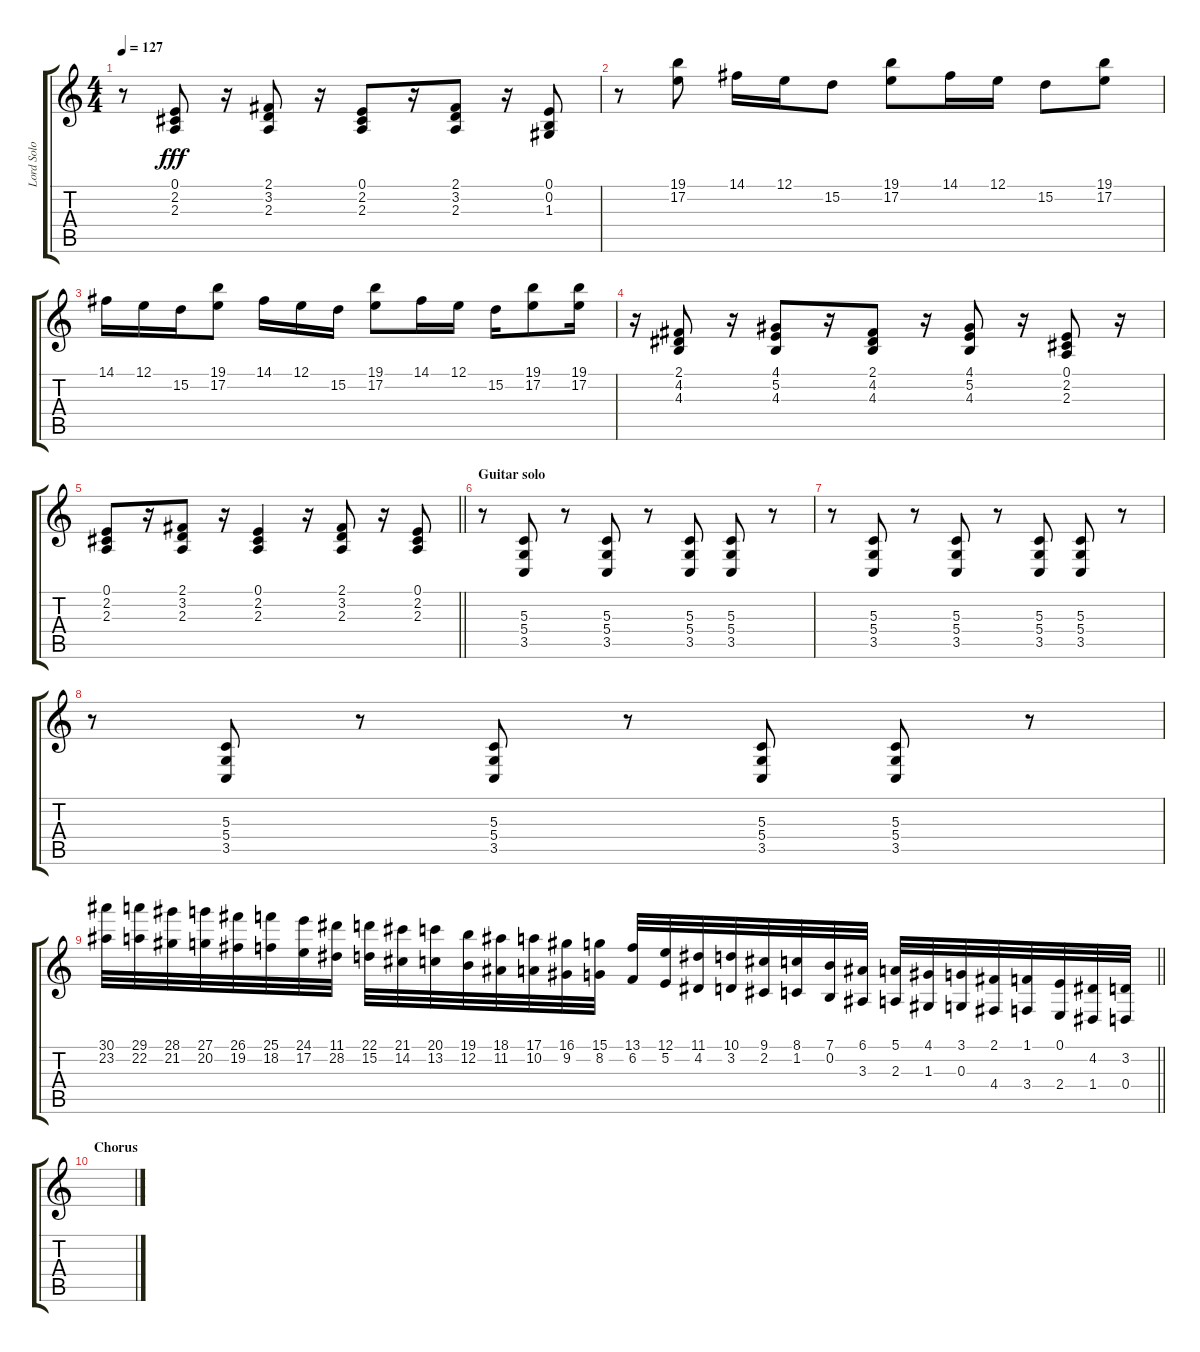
\track ("Lord Solo" "Lord Solo") {instrument acousticgrandpiano}
\staff {score tabs}
\tuning (E4 B3 G3 D3 A2 E2) {hide}
\ts (4 4)
\tempo 127
\clef g2
\ks c
r.8{dy fff} (0.1 2.2 2.3).8 r.16 (2.1 3.2 2.3).8 r.16 (0.1 2.2 2.3).8 r.16 (2.1 3.2 2.3).8 r.16 (0.1 0.2 1.3).8 |
r.8 (19.1 17.2).8 14.1.16 12.1.16 15.2.8 (19.1 17.2).8 14.1.16 12.1.16 15.2.8 (19.1 17.2).8 |
14.1.16 12.1.16 15.2.16 (19.1 17.2).8 14.1.16 12.1.16 15.2.16 (19.1 17.2).8 14.1.16 12.1.16 15.2.16 (19.1 17.2).8 (19.1 17.2).16 |
r.16 (2.1 4.2 4.3).8 r.16 (4.1 5.2 4.3).8 r.16 (2.1 4.2 4.3).8 r.16 (4.1 5.2 4.3).8 r.16 (0.1 2.2 2.3).8 r.16 |
\barLineRight lightlight
(0.1 2.2 2.3).8 r.16 (2.1 3.2 2.3).8 r.16 (0.1 2.2 2.3).4 r.16 (2.1 3.2 2.3).8 r.16 (0.1 2.2 2.3).8 |
\section ("" "Guitar solo")
r.8 (5.3 5.4 3.5).8 r.8 (5.3 5.4 3.5).8 r.8 (5.3 5.4 3.5).8 (5.3 5.4 3.5).8 r.8 |
r.8 (5.3 5.4 3.5).8 r.8 (5.3 5.4 3.5).8 r.8 (5.3 5.4 3.5).8 (5.3 5.4 3.5).8 r.8 |
r.8 (5.3 5.4 3.5).8 r.8 (5.3 5.4 3.5).8 r.8 (5.3 5.4 3.5).8 (5.3 5.4 3.5).8 r.8 |
\barLineRight lightlight
(30.1 23.2).32 (29.1 22.2).32 (28.1 21.2).32 (27.1 20.2).32 (26.1 19.2).32 (25.1 18.2).32 (24.1 17.2).32 (11.1 28.2).32 (22.1 15.2).32 (21.1 14.2).32 (20.1 13.2).32 (19.1 12.2).32 (18.1 11.2).32 (17.1 10.2).32 (16.1 9.2).32 (15.1 8.2).32 (13.1 6.2).32 (12.1 5.2).32 (11.1 4.2).32 (10.1 3.2).32 (9.1 2.2).32 (8.1 1.2).32 (7.1 0.2).32 (6.1 3.3).32 (5.1 2.3).32 (4.1 1.3).32 (3.1 0.3).32 (2.1 4.4).32 (1.1 3.4).32 (0.1 2.4).32 (4.2 1.4).32 (3.2 0.4).32 |
\section ("" "Chorus")
